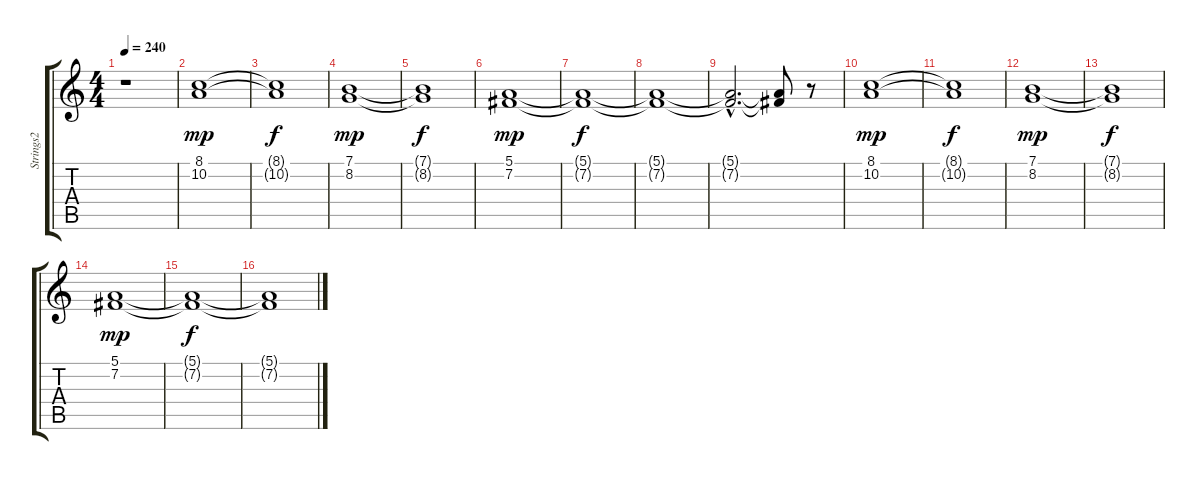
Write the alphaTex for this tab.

\track ("Strings2" "Strings2") {instrument stringensemble2}
\staff {score tabs}
\tuning (E4 B3 G3 D3 A2 E2) {hide}
\ts (4 4)
\tempo 240
\clef g2
\ks c
r.1{dy mp} |
(8.1 10.2).1 |
(8.1{t} 10.2{t}).1{dy f} |
(7.1 8.2).1{dy mp} |
(7.1{t} 8.2{t}).1{dy f} |
(5.1 7.2).1{dy mp} |
(5.1{t} 7.2{t}).1{dy f} |
(5.1{t} 7.2{t}).1 |
(5.1{hac t} 7.2{hac t}).2{d} (5.1{t} 7.2{t}).8 r.8 |
(8.1 10.2).1{dy mp} |
(8.1{t} 10.2{t}).1{dy f} |
(7.1 8.2).1{dy mp} |
(7.1{t} 8.2{t}).1{dy f} |
(5.1 7.2).1{dy mp} |
(5.1{t} 7.2{t}).1{dy f} |
(5.1{t} 7.2{t}).1
